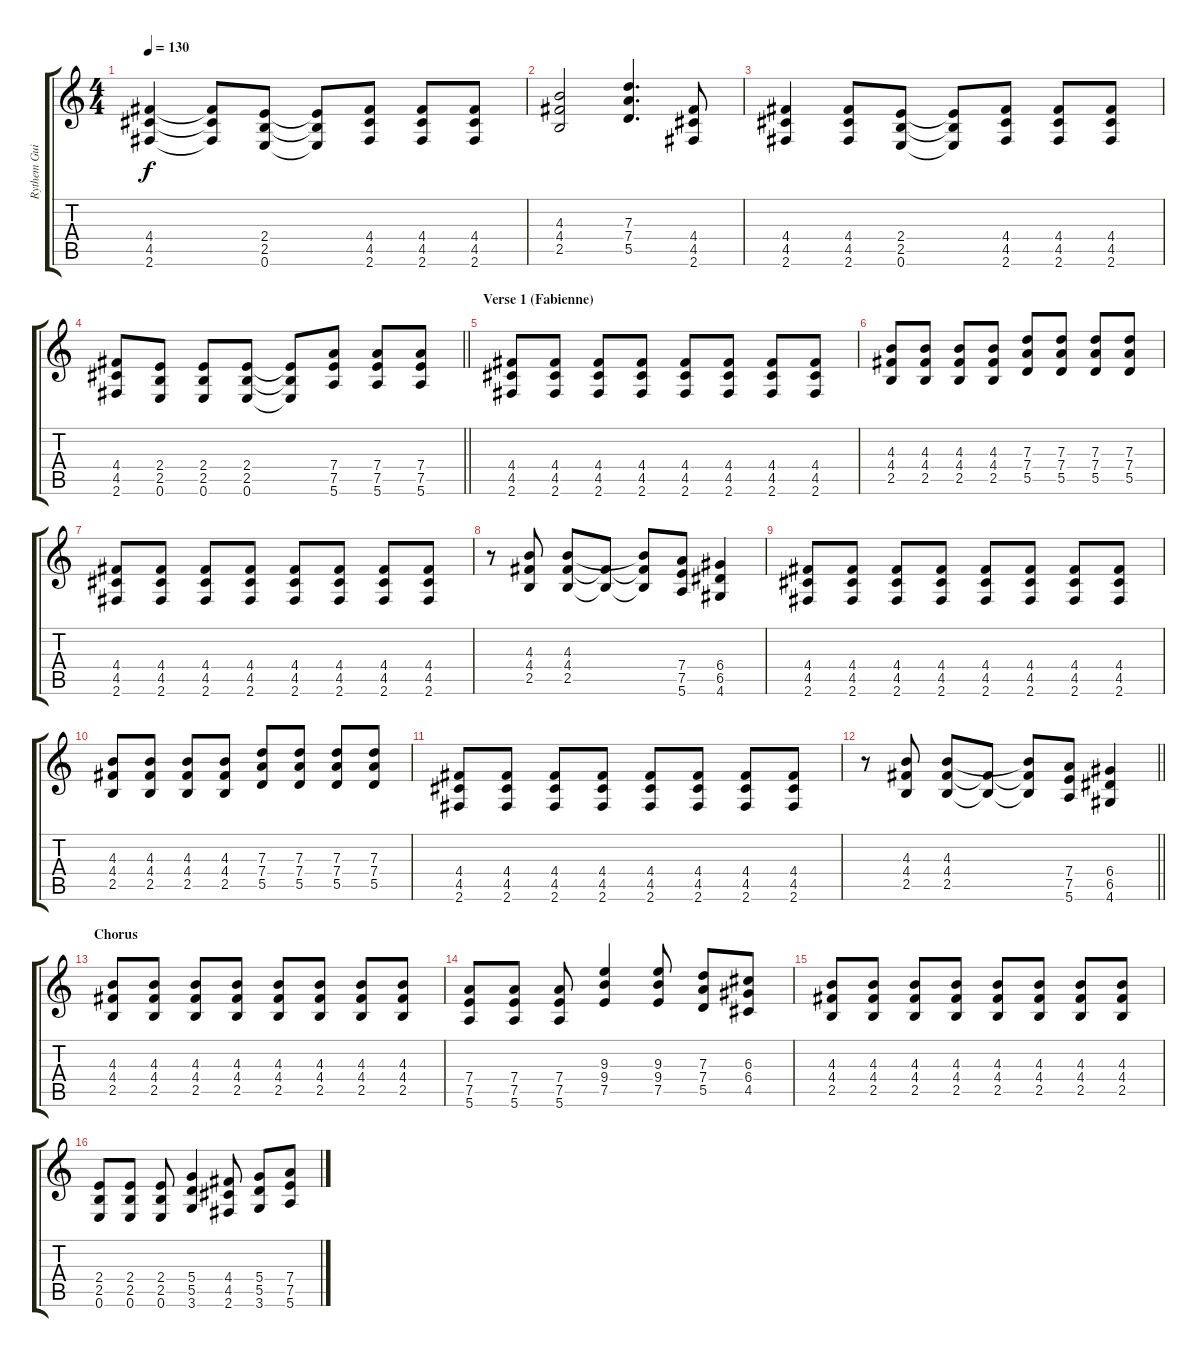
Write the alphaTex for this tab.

\track ("Rythem Guitar" "Rythem Gui") {instrument distortionguitar}
\staff {score tabs}
\tuning (E4 B3 G3 D3 A2 E2) {hide}
\ts (4 4)
\tempo 130
\clef g2
\ks c
(4.4 4.5 2.6).4{dy f} (4.4{t} 4.5{t} 2.6{t}).8 (2.4 2.5 0.6).8 (2.4{t} 2.5{t} 0.6{t}).8 (4.4 4.5 2.6).8 (4.4 4.5 2.6).8 (4.4 4.5 2.6).8 |
(4.3 4.4 2.5).2 (7.3 7.4 5.5).4{d} (4.4 4.5 2.6).8 |
(4.4 4.5 2.6).4 (4.4 4.5 2.6).8 (2.4 2.5 0.6).8 (2.4{t} 2.5{t} 0.6{t}).8 (4.4 4.5 2.6).8 (4.4 4.5 2.6).8 (4.4 4.5 2.6).8 |
\barLineRight lightlight
(4.4 4.5 2.6).8 (2.4 2.5 0.6).8 (2.4 2.5 0.6).8 (2.4 2.5 0.6).8 (2.4{t} 2.5{t} 0.6{t}).8 (7.4 7.5 5.6).8 (7.4 7.5 5.6).8 (7.4 7.5 5.6).8 |
\section ("" "Verse 1 (Fabienne)")
(4.4 4.5 2.6).8 (4.4 4.5 2.6).8 (4.4 4.5 2.6).8 (4.4 4.5 2.6).8 (4.4 4.5 2.6).8 (4.4 4.5 2.6).8 (4.4 4.5 2.6).8 (4.4 4.5 2.6).8 |
(4.3 4.4 2.5).8 (4.3 4.4 2.5).8 (4.3 4.4 2.5).8 (4.3 4.4 2.5).8 (7.3 7.4 5.5).8 (7.3 7.4 5.5).8 (7.3 7.4 5.5).8 (7.3 7.4 5.5).8 |
(4.4 4.5 2.6).8 (4.4 4.5 2.6).8 (4.4 4.5 2.6).8 (4.4 4.5 2.6).8 (4.4 4.5 2.6).8 (4.4 4.5 2.6).8 (4.4 4.5 2.6).8 (4.4 4.5 2.6).8 |
r.8 (4.3 4.4 2.5).8 (4.3 4.4 2.5).8 (4.4{t} 2.5{t}).8 (4.3{t} 4.4{t} 2.5{t}).8 (7.4 7.5 5.6).8 (6.4 6.5 4.6).4 |
(4.4 4.5 2.6).8 (4.4 4.5 2.6).8 (4.4 4.5 2.6).8 (4.4 4.5 2.6).8 (4.4 4.5 2.6).8 (4.4 4.5 2.6).8 (4.4 4.5 2.6).8 (4.4 4.5 2.6).8 |
(4.3 4.4 2.5).8 (4.3 4.4 2.5).8 (4.3 4.4 2.5).8 (4.3 4.4 2.5).8 (7.3 7.4 5.5).8 (7.3 7.4 5.5).8 (7.3 7.4 5.5).8 (7.3 7.4 5.5).8 |
(4.4 4.5 2.6).8 (4.4 4.5 2.6).8 (4.4 4.5 2.6).8 (4.4 4.5 2.6).8 (4.4 4.5 2.6).8 (4.4 4.5 2.6).8 (4.4 4.5 2.6).8 (4.4 4.5 2.6).8 |
\barLineRight lightlight
r.8 (4.3 4.4 2.5).8 (4.3 4.4 2.5).8 (4.4{t} 2.5{t}).8 (4.3{t} 4.4{t} 2.5{t}).8 (7.4 7.5 5.6).8 (6.4 6.5 4.6).4 |
\section ("" "Chorus ")
(4.3 4.4 2.5).8 (4.3 4.4 2.5).8 (4.3 4.4 2.5).8 (4.3 4.4 2.5).8 (4.3 4.4 2.5).8 (4.3 4.4 2.5).8 (4.3 4.4 2.5).8 (4.3 4.4 2.5).8 |
(7.4 7.5 5.6).8 (7.4 7.5 5.6).8 (7.4 7.5 5.6).8 (9.3 9.4 7.5).4 (9.3 9.4 7.5).8 (7.3 7.4 5.5).8 (6.3 6.4 4.5).8 |
(4.3 4.4 2.5).8 (4.3 4.4 2.5).8 (4.3 4.4 2.5).8 (4.3 4.4 2.5).8 (4.3 4.4 2.5).8 (4.3 4.4 2.5).8 (4.3 4.4 2.5).8 (4.3 4.4 2.5).8 |
(2.4 2.5 0.6).8 (2.4 2.5 0.6).8 (2.4 2.5 0.6).8 (5.4 5.5 3.6).4 (4.4 4.5 2.6).8 (5.4 5.5 3.6).8 (7.4 7.5 5.6).8
